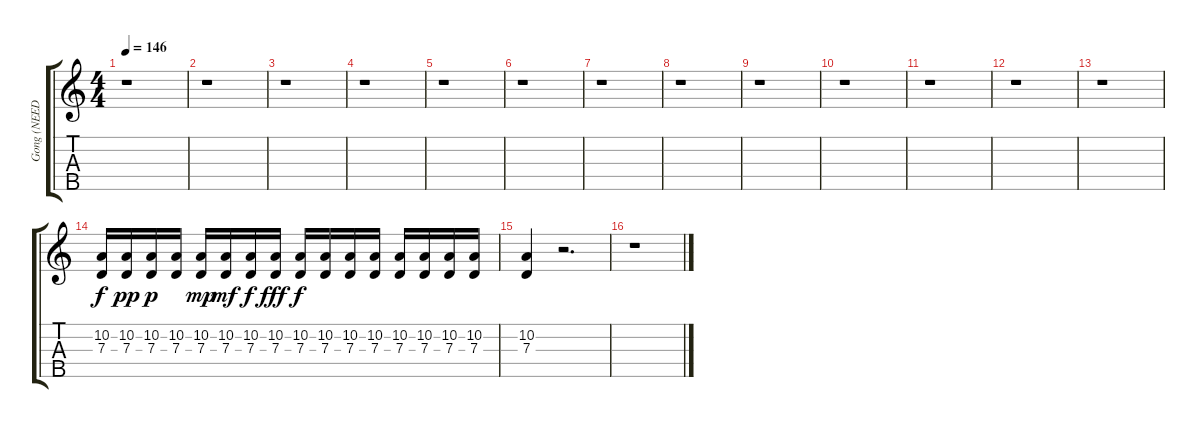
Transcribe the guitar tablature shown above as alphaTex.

\track ("Gong (NEED SOUNDFONT)" "Gong (NEED") {instrument gunshot}
\staff {score tabs}
\tuning (E4 B3 G3 D3 A2) {hide}
\ts (4 4)
\tempo 146
\clef g2
\ks c
r.1{dy f} |
r.1 |
r.1 |
r.1 |
r.1 |
r.1 |
r.1 |
r.1 |
r.1 |
r.1 |
r.1 |
r.1 |
r.1 |
(10.2 7.3).16{volume 12} (10.2 7.3).16{dy pp} (10.2 7.3).16{dy p} (10.2 7.3).16 (10.2 7.3).16{dy mp} (10.2 7.3).16{dy mf} (10.2 7.3).16{dy f} (10.2 7.3).16{dy fff} (10.2 7.3).16{dy f} (10.2 7.3).16 (10.2 7.3).16 (10.2 7.3).16 (10.2 7.3).16 (10.2 7.3).16 (10.2 7.3).16 (10.2 7.3).16 |
(10.2 7.3).4 r.2{d} |
r.1
